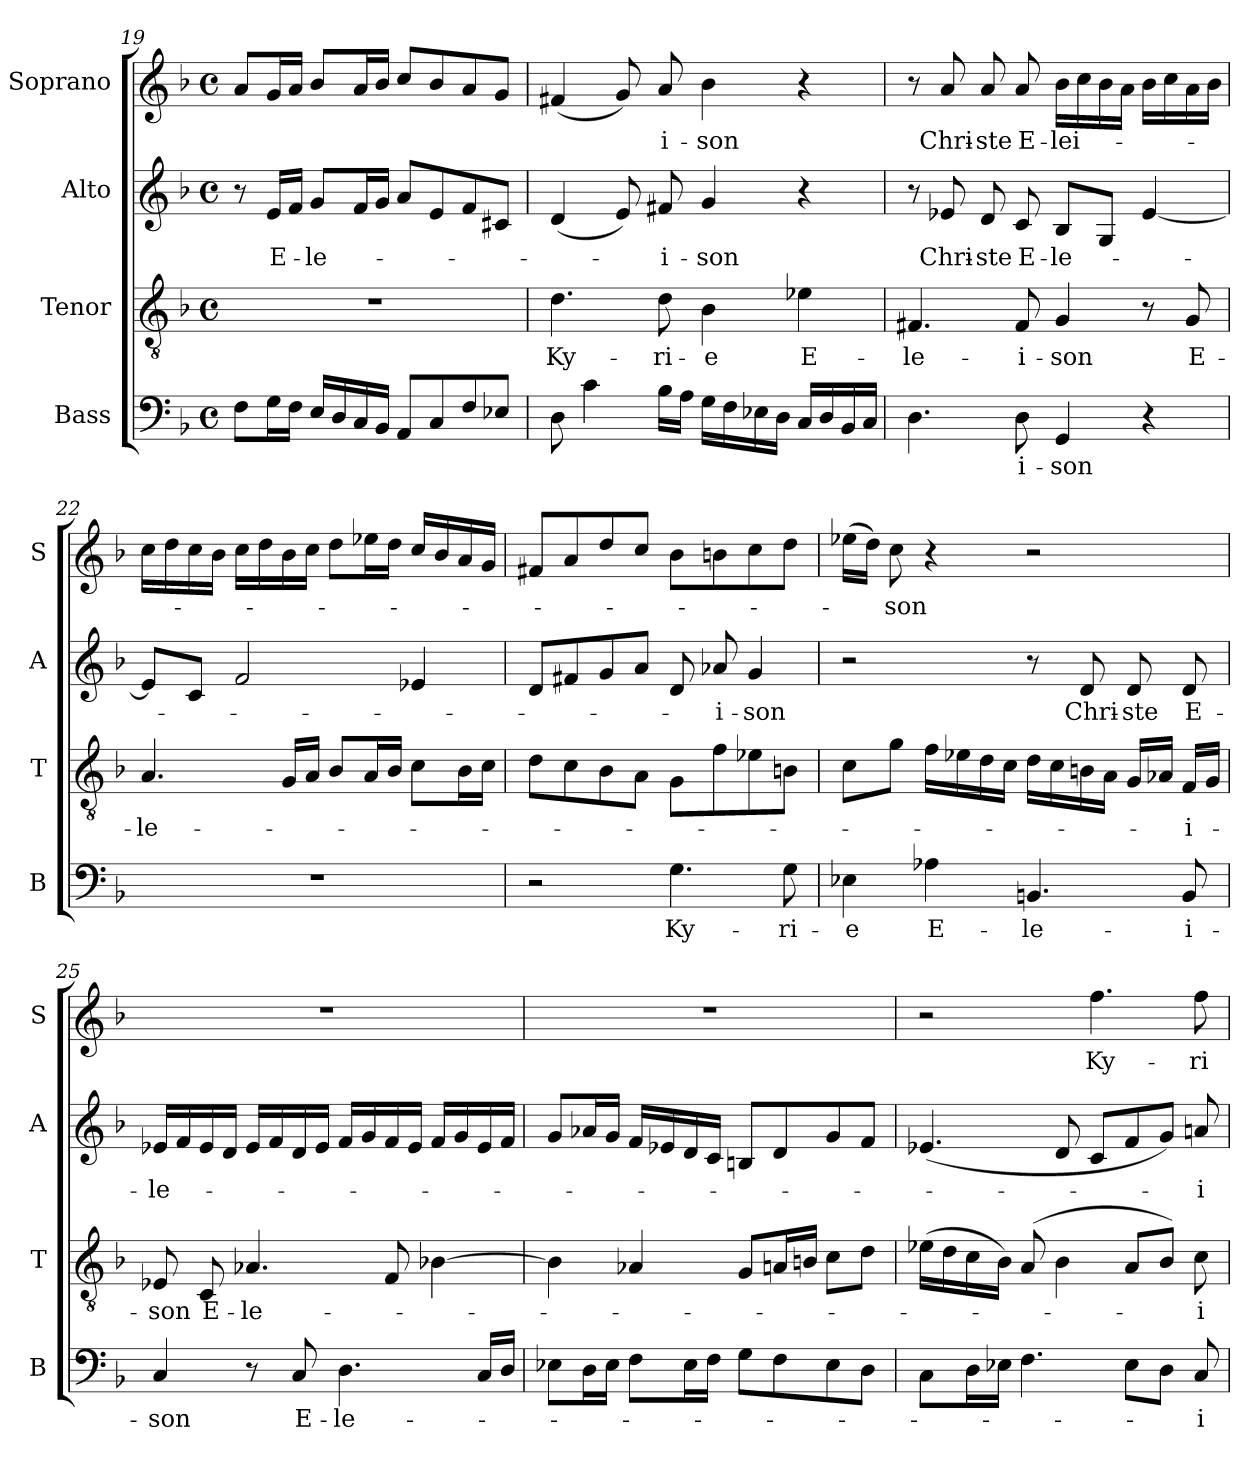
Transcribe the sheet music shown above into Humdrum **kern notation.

**kern	**text	**kern	**text	**kern	**text	**kern	**text
*part4	*part4	*part3	*part3	*part2	*part2	*part1	*part1
*staff4	*staff4	*staff3	*staff3	*staff2	*staff2	*staff1	*staff1
*I"Bass	*	*I"Tenor	*	*I"Alto	*	*I"Soprano	*
*I'B	*	*I'T	*	*I'A	*	*I'S	*
!!LO:LB:g=z
*clefF4	*	*clefGv2	*	*clefG2	*	*clefG2	*
*k[b-]	*	*k[b-]	*	*k[b-]	*	*k[b-]	*
*F:	*	*F:	*	*F:	*	*F:	*
*M4/4	*	*M4/4	*	*M4/4	*	*M4/4	*
*met(c)	*	*met(c)	*	*met(c)	*	*met(c)	*
=19	=19	=19	=19	=19	=19	=19	=19
8F\L	.	1r	.	8r	.	8a/L	.
!	!	!	!	!	!LO:LY:b	!	!
16G\L	.	.	.	16e/LL	E-	16g/L	.
16F\JJ	.	.	.	16f/JJ	.	16a/JJ	.
!	!	!	!	!	!LO:LY:b	!	!
16E/LL	.	.	.	8g/L	-le-	8b-/L	.
16D/	.	.	.	.	.	.	.
16C/	.	.	.	16f/L	.	16a/L	.
16BB-/JJ	.	.	.	16g/JJ	.	16b-/JJ	.
8AA/L	.	.	.	8a/L	.	8cc/L	.
8C/	.	.	.	8e/	.	8b-/	.
8F/	.	.	.	8f/	.	8a/	.
8E-X/J	.	.	.	8c#X/J	.	8g/J	.
=20	=20	=20	=20	=20	=20	=20	=20
!	!	!	!LO:LY:b	!	!	!	!
8D\	.	4.d\	Ky-	(>4d/	.	(>4f#X/	.
4c\	.	.	.	.	.	.	.
.	.	.	.	8e/)	.	8g/)	.
!	!	!	!LO:LY:b	!	!LO:LY:b	!	!LO:LY:b
16B-\LL	.	8d\	-ri-	8f#X/	-i-	8a/	-i-
16A\JJ	.	.	.	.	.	.	.
!	!	!	!LO:LY:b	!	!LO:LY:b	!	!LO:LY:b
16G\LL	.	4B-\	-e	4g/	-son	4b-\	-son
16F\	.	.	.	.	.	.	.
16E-X\	.	.	.	.	.	.	.
16D\JJ	.	.	.	.	.	.	.
!	!	!	!LO:LY:b	!	!	!	!
16C/LL	.	4e-X\	E-	4r	.	4r	.
16D/	.	.	.	.	.	.	.
16BB-/	.	.	.	.	.	.	.
16C/JJ	.	.	.	.	.	.	.
=21	=21	=21	=21	=21	=21	=21	=21
!	!	!	!LO:LY:b	!	!	!	!
4.D\	.	4.F#X/	-le-	8r	.	8r	.
!	!	!	!	!	!LO:LY:b	!	!LO:LY:b
.	.	.	.	8e-X/	Chri-	8a/	Chri-
!	!	!	!	!	!LO:LY:b	!	!LO:LY:b
.	.	.	.	8d/	-ste	8a/	-ste
!	!LO:LY:b	!	!LO:LY:b	!	!LO:LY:b	!	!LO:LY:b
8D\	-i-	8F#/	-i-	8c/	E-	8a/	E-
!	!LO:LY:b	!	!LO:LY:b	!	!LO:LY:b	!	!LO:LY:b
4GG/	-son	4G/	-son	8B-/L	-le-	16b-\LL	-lei-
.	.	.	.	.	.	16cc\	.
.	.	.	.	8G/J	.	16b-\	.
.	.	.	.	.	.	16a\JJ	.
4r	.	8r	.	[4e-/	.	16b-\LL	.
.	.	.	.	.	.	16cc\	.
!	!	!	!LO:LY:b	!	!	!	!
.	.	8G/	E-	.	.	16a\	.
.	.	.	.	.	.	16b-\JJ	.
!!LO:PB:g=z
=22	=22	=22	=22	=22	=22	=22	=22
!	!	!	!LO:LY:b	!	!	!	!
1r	.	4.A/	-le-	8e-/L]	.	16cc\LL	.
.	.	.	.	.	.	16dd\	.
.	.	.	.	8c/J	.	16cc\	.
.	.	.	.	.	.	16b-\JJ	.
.	.	.	.	2f/	.	16cc\LL	.
.	.	.	.	.	.	16dd\	.
.	.	16G/LL	.	.	.	16b-\	.
.	.	16A/JJ	.	.	.	16cc\JJ	.
.	.	8B-/L	.	.	.	8dd\L	.
.	.	16A/L	.	.	.	16ee-X\L	.
.	.	16B-/JJ	.	.	.	16dd\JJ	.
.	.	8c\L	.	4e-X/	.	16cc/LL	.
.	.	.	.	.	.	16b-/	.
.	.	16B-\L	.	.	.	16a/	.
.	.	16c\JJ	.	.	.	16g/JJ	.
=23	=23	=23	=23	=23	=23	=23	=23
2r	.	8d\L	.	8d/L	.	8f#X/L	.
.	.	8c\	.	8f#X/	.	8a/	.
.	.	8B-\	.	8g/	.	8dd/	.
.	.	8A\J	.	8a/J	.	8cc/J	.
!	!LO:LY:b	!	!	!	!	!	!
4.G\	Ky-	8G\L	.	8d/	.	8b-\L	.
!	!	!	!	!	!LO:LY:b	!	!
.	.	8f\	.	8a-X/	-i-	8bn\	.
!	!	!	!	!	!LO:LY:b	!	!
.	.	8e-X\	.	4g/	-son	8cc\	.
!	!LO:LY:b	!	!	!	!	!	!
8G\	-ri-	8Bn\J	.	.	.	8dd\J	.
=24	=24	=24	=24	=24	=24	=24	=24
!	!LO:LY:b	!	!	!	!	!	!
4E-X\	-e	8c\L	.	2r	.	(>16ee-X\LL	.
.	.	.	.	.	.	16dd\JJ)	.
!	!	!	!	!	!	!	!LO:LY:b
.	.	8g\J	.	.	.	8cc\	-son
!	!LO:LY:b	!	!	!	!	!	!
4A-X\	E-	16f\LL	.	.	.	4r	.
.	.	16e-X\	.	.	.	.	.
.	.	16d\	.	.	.	.	.
.	.	16c\JJ	.	.	.	.	.
!	!LO:LY:b	!	!	!	!	!	!
4.BBn/	-le-	16d\LL	.	8r	.	2r	.
.	.	16c\	.	.	.	.	.
!	!	!	!	!	!LO:LY:b	!	!
.	.	16Bn\	.	8d/	Chri-	.	.
.	.	16A\JJ	.	.	.	.	.
!	!	!	!	!	!LO:LY:b	!	!
.	.	16G/LL	.	8d/	-ste	.	.
.	.	16A-X/JJ	.	.	.	.	.
!	!LO:LY:b	!	!LO:LY:b	!	!LO:LY:b	!	!
8BB/	-i-	16F/LL	-i-	8d/	E-	.	.
.	.	16G/JJ	.	.	.	.	.
!!LO:LB:g=z
=25	=25	=25	=25	=25	=25	=25	=25
!	!LO:LY:b	!	!LO:LY:b	!	!LO:LY:b	!	!
4C/	-son	8E-X/	-son	16e-X/LL	-le-	1r	.
.	.	.	.	16f/	.	.	.
!	!	!	!LO:LY:b	!	!	!	!
.	.	8C/	E-	16e-/	.	.	.
.	.	.	.	16d/JJ	.	.	.
!	!	!	!LO:LY:b	!	!	!	!
8r	.	4.A-X/	-le-	16e-/LL	.	.	.
.	.	.	.	16f/	.	.	.
!	!LO:LY:b	!	!	!	!	!	!
8C/	E-	.	.	16d/	.	.	.
.	.	.	.	16e-/JJ	.	.	.
!	!LO:LY:b	!	!	!	!	!	!
4.D\	-le-	.	.	16f/LL	.	.	.
.	.	.	.	16g/	.	.	.
.	.	8F/	.	16f/	.	.	.
.	.	.	.	16e-/JJ	.	.	.
.	.	[4B-X\	.	16f/LL	.	.	.
.	.	.	.	16g/	.	.	.
16C/LL	.	.	.	16e-/	.	.	.
16D/JJ	.	.	.	16f/JJ	.	.	.
=26	=26	=26	=26	=26	=26	=26	=26
8E-X\L	.	4B-\]	.	8g/L	.	1r	.
16D\L	.	.	.	16a-X/L	.	.	.
16E-\JJ	.	.	.	16g/JJ	.	.	.
8F\L	.	4A-X/	.	16f/LL	.	.	.
.	.	.	.	16e-X/	.	.	.
16E-\L	.	.	.	16d/	.	.	.
16F\JJ	.	.	.	16c/JJ	.	.	.
8G\L	.	8G/L	.	8Bn/L	.	.	.
8F\	.	16An/L	.	8d/	.	.	.
.	.	16Bn/JJ	.	.	.	.	.
8E-\	.	8c\L	.	8g/	.	.	.
8D\J	.	8d\J	.	8f/J	.	.	.
=27	=27	=27	=27	=27	=27	=27	=27
8C\L	.	(>16e-X\LL	.	(<4.e-X/	.	2r	.
.	.	16d\	.	.	.	.	.
16D\L	.	16c\	.	.	.	.	.
16E-X\JJ	.	16B-\JJ)	.	.	.	.	.
4.F\	.	(>8A/	.	.	.	.	.
.	.	4B-\	.	8d/	.	.	.
!	!	!	!	!	!	!	!LO:LY:b
.	.	.	.	8c/L	.	4.ff\	Ky-
8E-\L	.	8A/L	.	8f/	.	.	.
8D\J	.	8B-/J)	.	8g/J)	.	.	.
!	!LO:LY:b	!	!LO:LY:b	!	!LO:LY:b	!	!LO:LY:b
8C/	-i-	8c\	-i-	8an/	-i-	8ff\	-ri-
=	=	=	=	=	=	=	=
*-	*-	*-	*-	*-	*-	*-	*-
